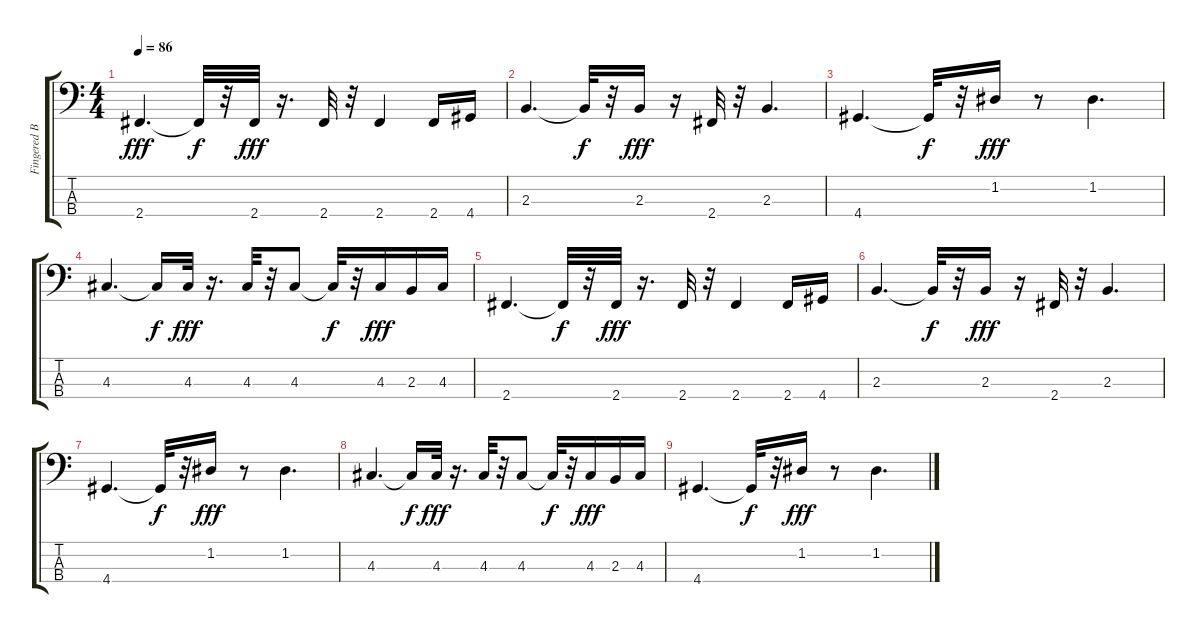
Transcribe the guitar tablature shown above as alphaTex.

\track ("Fingered Bass       " "Fingered B") {instrument electricbassfinger}
\staff {score tabs}
\tuning (G2 D2 A1 E1) {hide}
\ts (4 4)
\tempo 86
\clef f4
\ks c
2.4.4{d dy fff} 2.4{t}.32{dy f} r.32 2.4.32{dy fff} r.16{d} 2.4.32 r.32 2.4.4 2.4.16 4.4.16 |
2.3.4{d} 2.3{t}.32{dy f} r.32 2.3.16{dy fff} r.16 2.4.32 r.32 2.3.4{d} |
4.4.4{d} 4.4{t}.32{dy f} r.32 1.2.16{dy fff} r.8 1.2.4{d} |
4.3.4{d} 4.3{t}.16{dy f} 4.3.32{dy fff} r.16{d} 4.3.32 r.32 4.3.8 4.3{t}.32{dy f} r.32 4.3.16{dy fff} 2.3.16 4.3.16 |
2.4.4{d} 2.4{t}.32{dy f} r.32 2.4.32{dy fff} r.16{d} 2.4.32 r.32 2.4.4 2.4.16 4.4.16 |
2.3.4{d} 2.3{t}.32{dy f} r.32 2.3.16{dy fff} r.16 2.4.32 r.32 2.3.4{d} |
4.4.4{d} 4.4{t}.32{dy f} r.32 1.2.16{dy fff} r.8 1.2.4{d} |
4.3.4{d} 4.3{t}.16{dy f} 4.3.32{dy fff} r.16{d} 4.3.32 r.32 4.3.8 4.3{t}.32{dy f} r.32 4.3.16{dy fff} 2.3.16 4.3.16 |
4.4.4{d} 4.4{t}.32{dy f} r.32 1.2.16{dy fff} r.8 1.2.4{d}
